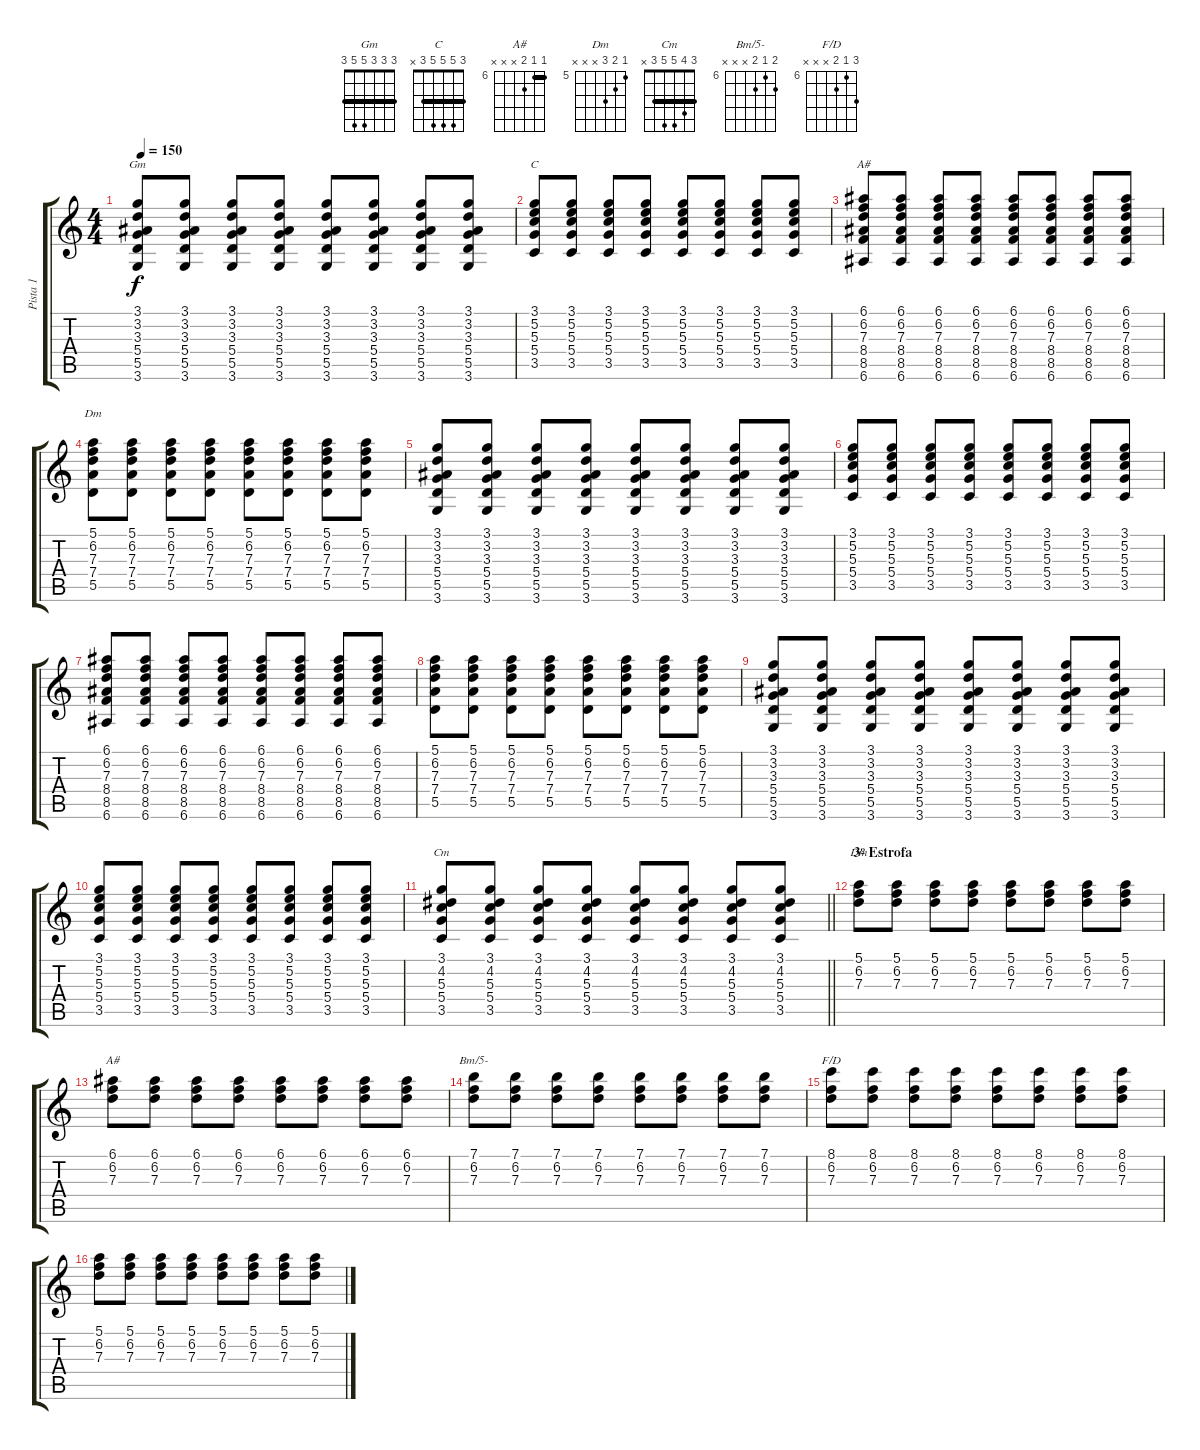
\track ("Pista 1" "Pista 1") {instrument overdrivenguitar}
\staff {score tabs}
\tuning (E4 B3 G3 D3 A2 E2) {hide}
\chord ("Gm" 3 3 3 5 5 3) {barre 3}
\chord ("C" 3 5 5 5 3 x) {barre 3}
\chord ("A#" 6 6 7 8 8 6) {firstfret 6 barre 6}
\chord ("Dm" 5 6 7 7 5 x) {firstfret 5 barre 5}
\chord ("Cm" 3 4 5 5 3 x) {barre 3}
\chord ("Dm" 5 6 7 x x x) {firstfret 5}
\chord ("A#" 6 6 7 x x x) {firstfret 6 barre 6}
\chord ("Bm/5-" 7 6 7 x x x) {firstfret 6}
\chord ("F/D" 8 6 7 x x x) {firstfret 6}
\ts (4 4)
\tempo 150
\clef g2
\ks c
(3.1 3.2 3.3 5.4 5.5 3.6).8{ch "Gm" dy f} (3.1 3.2 3.3 5.4 5.5 3.6).8 (3.1 3.2 3.3 5.4 5.5 3.6).8 (3.1 3.2 3.3 5.4 5.5 3.6).8 (3.1 3.2 3.3 5.4 5.5 3.6).8 (3.1 3.2 3.3 5.4 5.5 3.6).8 (3.1 3.2 3.3 5.4 5.5 3.6).8 (3.1 3.2 3.3 5.4 5.5 3.6).8 |
(3.1 5.2 5.3 5.4 3.5).8{ch "C"} (3.1 5.2 5.3 5.4 3.5).8 (3.1 5.2 5.3 5.4 3.5).8 (3.1 5.2 5.3 5.4 3.5).8 (3.1 5.2 5.3 5.4 3.5).8 (3.1 5.2 5.3 5.4 3.5).8 (3.1 5.2 5.3 5.4 3.5).8 (3.1 5.2 5.3 5.4 3.5).8 |
(6.1 6.2 7.3 8.4 8.5 6.6).8{ch "A#"} (6.1 6.2 7.3 8.4 8.5 6.6).8 (6.1 6.2 7.3 8.4 8.5 6.6).8 (6.1 6.2 7.3 8.4 8.5 6.6).8 (6.1 6.2 7.3 8.4 8.5 6.6).8 (6.1 6.2 7.3 8.4 8.5 6.6).8 (6.1 6.2 7.3 8.4 8.5 6.6).8 (6.1 6.2 7.3 8.4 8.5 6.6).8 |
(5.1 6.2 7.3 7.4 5.5).8{ch "Dm"} (5.1 6.2 7.3 7.4 5.5).8 (5.1 6.2 7.3 7.4 5.5).8 (5.1 6.2 7.3 7.4 5.5).8 (5.1 6.2 7.3 7.4 5.5).8 (5.1 6.2 7.3 7.4 5.5).8 (5.1 6.2 7.3 7.4 5.5).8 (5.1 6.2 7.3 7.4 5.5).8 |
(3.1 3.2 3.3 5.4 5.5 3.6).8 (3.1 3.2 3.3 5.4 5.5 3.6).8 (3.1 3.2 3.3 5.4 5.5 3.6).8 (3.1 3.2 3.3 5.4 5.5 3.6).8 (3.1 3.2 3.3 5.4 5.5 3.6).8 (3.1 3.2 3.3 5.4 5.5 3.6).8 (3.1 3.2 3.3 5.4 5.5 3.6).8 (3.1 3.2 3.3 5.4 5.5 3.6).8 |
(3.1 5.2 5.3 5.4 3.5).8 (3.1 5.2 5.3 5.4 3.5).8 (3.1 5.2 5.3 5.4 3.5).8 (3.1 5.2 5.3 5.4 3.5).8 (3.1 5.2 5.3 5.4 3.5).8 (3.1 5.2 5.3 5.4 3.5).8 (3.1 5.2 5.3 5.4 3.5).8 (3.1 5.2 5.3 5.4 3.5).8 |
(6.1 6.2 7.3 8.4 8.5 6.6).8 (6.1 6.2 7.3 8.4 8.5 6.6).8 (6.1 6.2 7.3 8.4 8.5 6.6).8 (6.1 6.2 7.3 8.4 8.5 6.6).8 (6.1 6.2 7.3 8.4 8.5 6.6).8 (6.1 6.2 7.3 8.4 8.5 6.6).8 (6.1 6.2 7.3 8.4 8.5 6.6).8 (6.1 6.2 7.3 8.4 8.5 6.6).8 |
(5.1 6.2 7.3 7.4 5.5).8 (5.1 6.2 7.3 7.4 5.5).8 (5.1 6.2 7.3 7.4 5.5).8 (5.1 6.2 7.3 7.4 5.5).8 (5.1 6.2 7.3 7.4 5.5).8 (5.1 6.2 7.3 7.4 5.5).8 (5.1 6.2 7.3 7.4 5.5).8 (5.1 6.2 7.3 7.4 5.5).8 |
(3.1 3.2 3.3 5.4 5.5 3.6).8 (3.1 3.2 3.3 5.4 5.5 3.6).8 (3.1 3.2 3.3 5.4 5.5 3.6).8 (3.1 3.2 3.3 5.4 5.5 3.6).8 (3.1 3.2 3.3 5.4 5.5 3.6).8 (3.1 3.2 3.3 5.4 5.5 3.6).8 (3.1 3.2 3.3 5.4 5.5 3.6).8 (3.1 3.2 3.3 5.4 5.5 3.6).8 |
(3.1 5.2 5.3 5.4 3.5).8 (3.1 5.2 5.3 5.4 3.5).8 (3.1 5.2 5.3 5.4 3.5).8 (3.1 5.2 5.3 5.4 3.5).8 (3.1 5.2 5.3 5.4 3.5).8 (3.1 5.2 5.3 5.4 3.5).8 (3.1 5.2 5.3 5.4 3.5).8 (3.1 5.2 5.3 5.4 3.5).8 |
\barLineRight lightlight
(3.1 4.2 5.3 5.4 3.5).8{ch "Cm"} (3.1 4.2 5.3 5.4 3.5).8 (3.1 4.2 5.3 5.4 3.5).8 (3.1 4.2 5.3 5.4 3.5).8 (3.1 4.2 5.3 5.4 3.5).8 (3.1 4.2 5.3 5.4 3.5).8 (3.1 4.2 5.3 5.4 3.5).8 (3.1 4.2 5.3 5.4 3.5).8 |
\section ("" "3º Estrofa")
(5.1 6.2 7.3).8{ch "Dm"} (5.1 6.2 7.3).8 (5.1 6.2 7.3).8 (5.1 6.2 7.3).8 (5.1 6.2 7.3).8 (5.1 6.2 7.3).8 (5.1 6.2 7.3).8 (5.1 6.2 7.3).8 |
(6.1 6.2 7.3).8{ch "A#"} (6.1 6.2 7.3).8 (6.1 6.2 7.3).8 (6.1 6.2 7.3).8 (6.1 6.2 7.3).8 (6.1 6.2 7.3).8 (6.1 6.2 7.3).8 (6.1 6.2 7.3).8 |
(7.1 6.2 7.3).8{ch "Bm/5-"} (7.1 6.2 7.3).8 (7.1 6.2 7.3).8 (7.1 6.2 7.3).8 (7.1 6.2 7.3).8 (7.1 6.2 7.3).8 (7.1 6.2 7.3).8 (7.1 6.2 7.3).8 |
(8.1 6.2 7.3).8{ch "F/D"} (8.1 6.2 7.3).8 (8.1 6.2 7.3).8 (8.1 6.2 7.3).8 (8.1 6.2 7.3).8 (8.1 6.2 7.3).8 (8.1 6.2 7.3).8 (8.1 6.2 7.3).8 |
(5.1 6.2 7.3).8 (5.1 6.2 7.3).8 (5.1 6.2 7.3).8 (5.1 6.2 7.3).8 (5.1 6.2 7.3).8 (5.1 6.2 7.3).8 (5.1 6.2 7.3).8 (5.1 6.2 7.3).8
